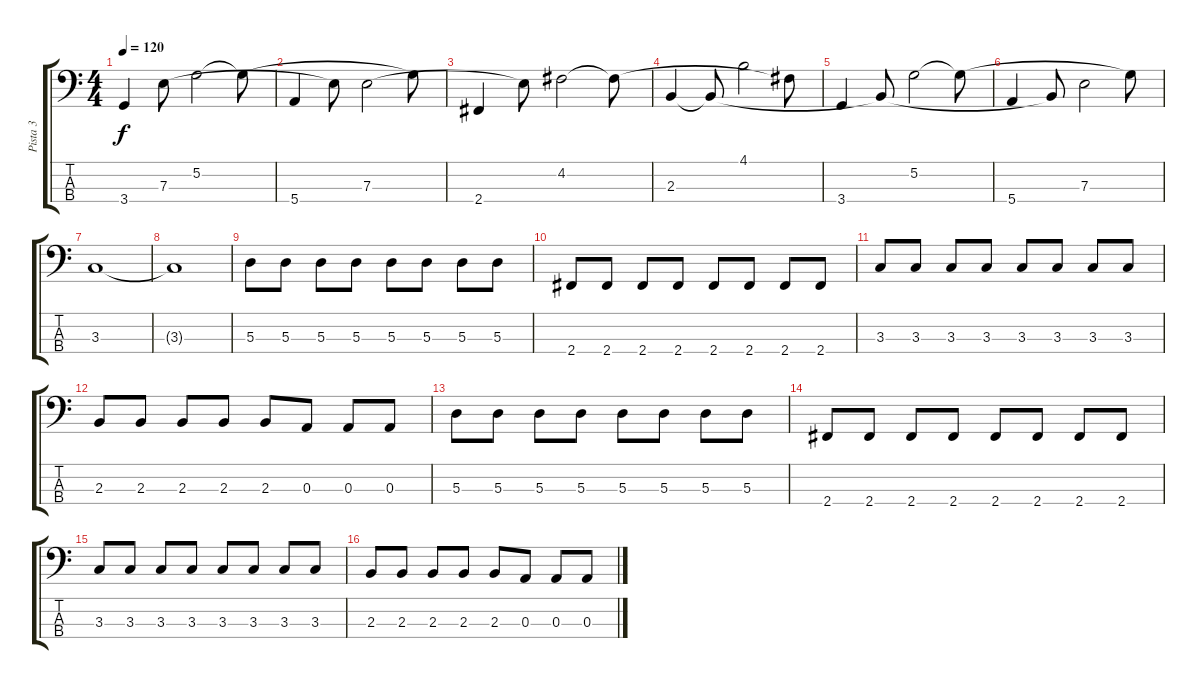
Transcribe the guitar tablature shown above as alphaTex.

\track ("Pista 3" "Pista 3") {instrument electricbassfinger}
\staff {score tabs}
\tuning (G2 D2 A1 E1) {hide}
\ts (4 4)
\tempo 120
\clef f4
\ks c
3.4.4{dy f} 7.3{t}.8 5.2.2 5.2{t}.8 |
5.4.4 7.3{t}.8 7.3.2 5.2{t}.8 |
2.4.4 7.3{t}.8 4.2.2 4.2{t}.8 |
2.3.4 2.3{t}.8 4.1.2 4.2{t}.8 |
3.4.4 2.3{t}.8 5.2.2 5.2{t}.8 |
5.4.4 2.3{t}.8 7.3.2 5.2{t}.8 |
3.3.1 |
3.3{t}.1 |
5.3.8 5.3.8 5.3.8 5.3.8 5.3.8 5.3.8 5.3.8 5.3.8 |
2.4.8 2.4.8 2.4.8 2.4.8 2.4.8 2.4.8 2.4.8 2.4.8 |
3.3.8 3.3.8 3.3.8 3.3.8 3.3.8 3.3.8 3.3.8 3.3.8 |
2.3.8 2.3.8 2.3.8 2.3.8 2.3.8 0.3.8 0.3.8 0.3.8 |
5.3.8 5.3.8 5.3.8 5.3.8 5.3.8 5.3.8 5.3.8 5.3.8 |
2.4.8 2.4.8 2.4.8 2.4.8 2.4.8 2.4.8 2.4.8 2.4.8 |
3.3.8 3.3.8 3.3.8 3.3.8 3.3.8 3.3.8 3.3.8 3.3.8 |
2.3.8 2.3.8 2.3.8 2.3.8 2.3.8 0.3.8 0.3.8 0.3.8
